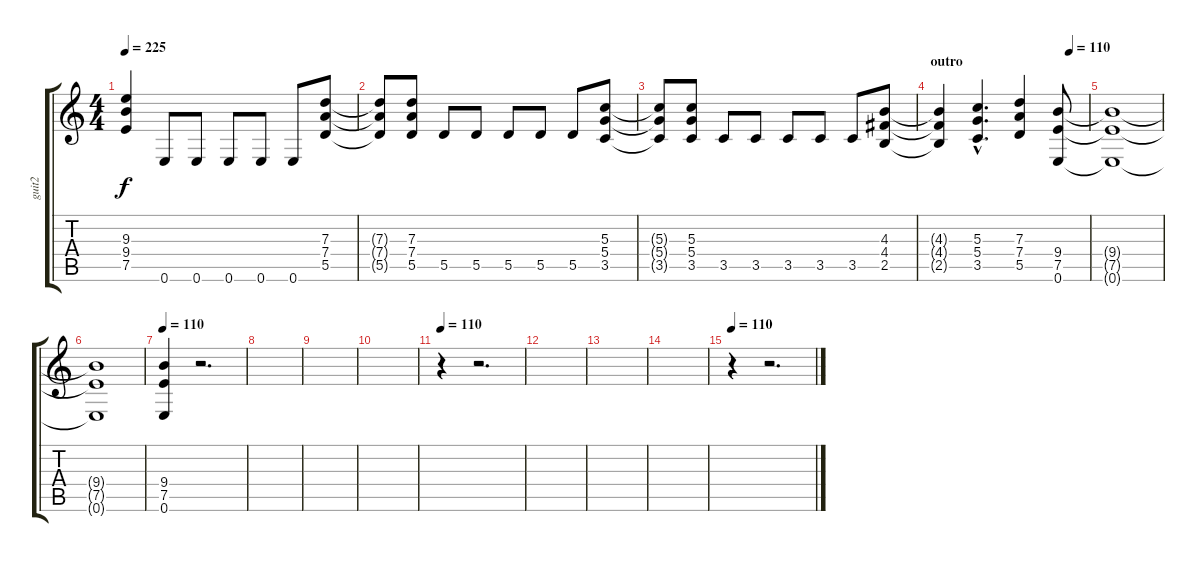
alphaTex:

\track ("guit2" "guit2") {instrument distortionguitar}
\staff {score tabs}
\tuning (E4 B3 G3 D3 A2 E2) {hide}
\ts (4 4)
\tempo 225
\clef g2
\ks c
(9.3 9.4 7.5).4{dy f} 0.6.8 0.6.8 0.6.8 0.6.8 0.6.8 (7.3 7.4 5.5).8 |
(7.3{t} 7.4{t} 5.5{t}).8 (7.3 7.4 5.5).8 5.5.8 5.5.8 5.5.8 5.5.8 5.5.8 (5.3 5.4 3.5).8 |
(5.3{t} 5.4{t} 3.5{t}).8 (5.3 5.4 3.5).8 3.5.8 3.5.8 3.5.8 3.5.8 3.5.8 (4.3 4.4 2.5).8 |
\section ("" "outro")
\tempo (110 0.875)
(4.3{t} 4.4{t} 2.5{t}).4 (5.3{hac} 5.4{hac} 3.5{hac}).4{d} (7.3 7.4 5.5).4 (9.4 7.5 0.6).8 |
(9.4{t} 7.5{t} 0.6{t}).1 |
(9.4{t} 7.5{t} 0.6{t}).1 |
\tempo 110
(9.4 7.5 0.6).4 r.2{d} |
|
|
|
\tempo 110
r.4 r.2{d} |
|
|
|
\tempo 110
r.4 r.2{d}
